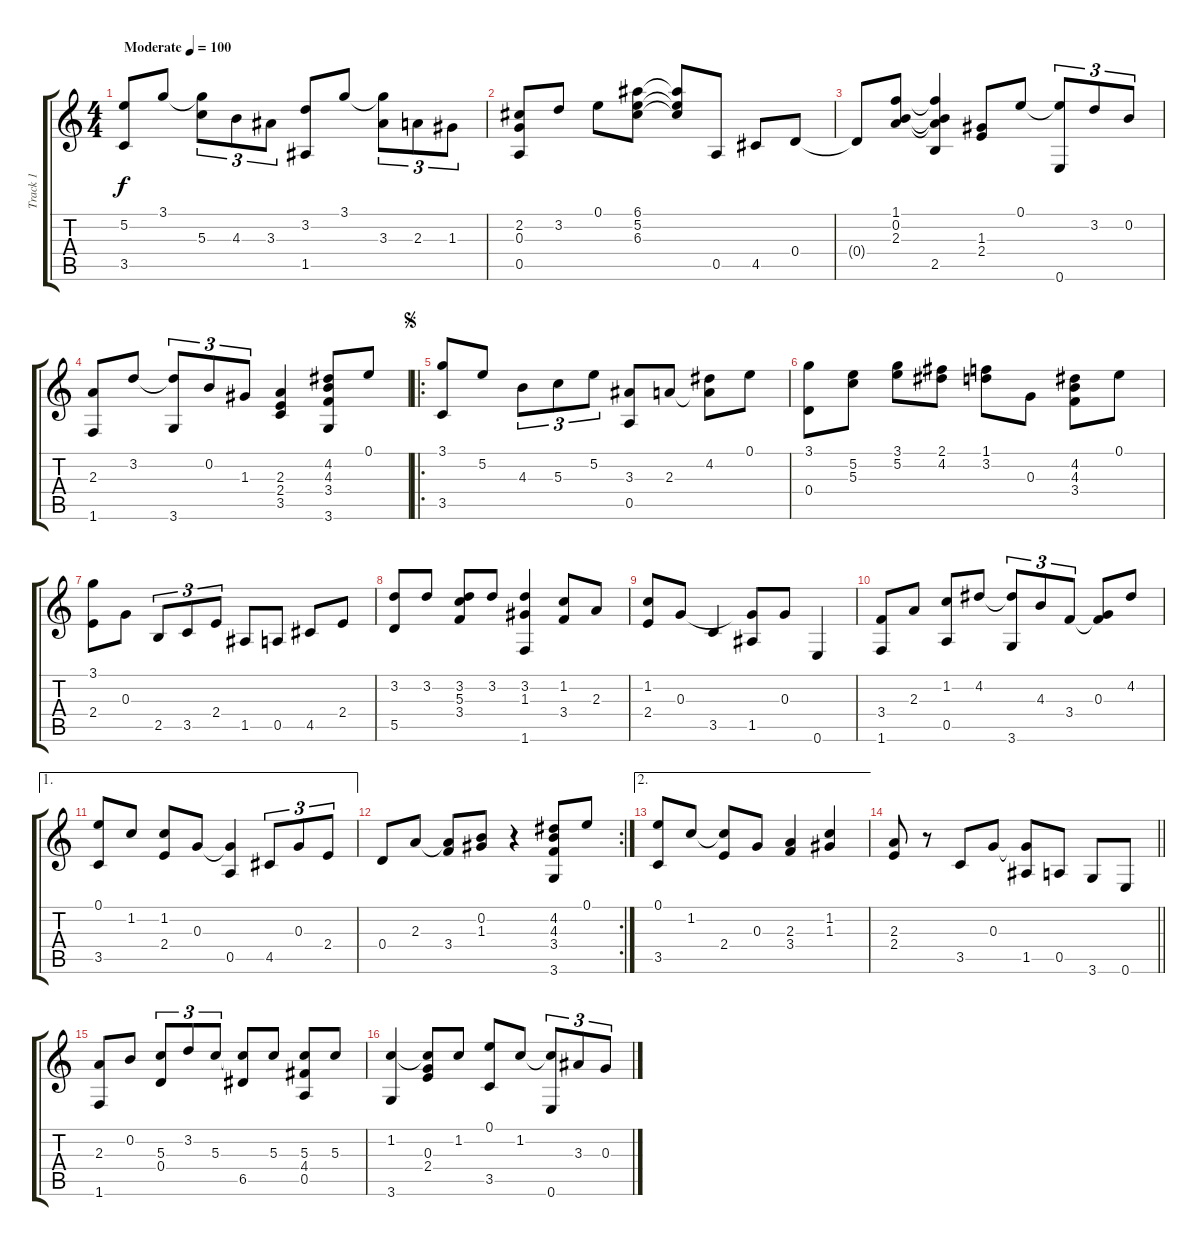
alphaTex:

\track ("Track 1" "Track 1") {instrument electricguitarjazz}
\staff {score tabs}
\tuning (E4 B3 G3 D3 A2 E2) {hide}
\ts (4 4)
\tempo (100 "Moderate")
\clef g2
\ks c
(5.2 3.5).8{dy f instrument electricguitarjazz} 3.1.8 (3.1{t} 5.3).8{tu (3 2)} 4.3.8{tu (3 2)} 3.3.8{tu (3 2)} (3.2 1.5).8 3.1.8 (3.1{t} 3.3).8{tu (3 2)} 2.3.8{tu (3 2)} 1.3.8{tu (3 2)} |
(2.2 0.3 0.5).8 3.2.8 0.1.8 (6.1 5.2 6.3).8 (6.1{t} 5.2{t} 6.3{t}).8 0.5.8 4.5.8 0.4.8 |
0.4{t}.8 (1.1 0.2 2.3).8 (1.1{t} 0.2{t} 2.3{t} 2.5).4 (1.3 2.4).8 0.1.8 (0.1{t} 0.6).8{tu (3 2)} 3.2.8{tu (3 2)} 0.2.8{tu (3 2)} |
(2.3 1.6).8 3.2.8 (3.2{t} 3.6).8{tu (3 2)} 0.2.8{tu (3 2)} 1.3.8{tu (3 2)} (2.3 2.4 3.5).4 (4.2 4.3 3.4 3.6).8 0.1.8 |
\ro
\jump segno
(3.1 3.5).8 5.2.8 4.3.8{tu (3 2)} 5.3.8{tu (3 2)} 5.2.8{tu (3 2)} (3.3 0.5).8 2.3.8 (4.2 2.3{t}).8 0.1.8 |
(3.1 0.4).8 (5.2 5.3).8 (3.1 5.2).8 (2.1 4.2).8 (1.1 3.2).8 0.3.8 (4.2 4.3 3.4).8 0.1.8 |
(3.1 2.4).8 0.3.8 2.5.8{tu (3 2)} 3.5.8{tu (3 2)} 2.4.8{tu (3 2)} 1.5.8 0.5.8 4.5.8 2.4.8 |
(3.2 5.5).8 3.2.8 (3.2 5.3 3.4).8 3.2.8 (3.2 1.3 1.6).4 (1.2 3.4).8 2.3.8 |
(1.2 2.4).8 0.3.8 3.5.4 (0.3{t} 1.5).8 0.3.8 0.6.4 |
(3.4 1.6).8 2.3.8 (1.2 0.5).8 4.2.8 (4.2{t} 3.6).8{tu (3 2)} 4.3.8{tu (3 2)} 3.4.8{tu (3 2)} (0.3 3.4{t}).8 4.2.8 |
\ae 1
(0.1 3.5).8 1.2.8 (1.2 2.4).8 0.3.8 (0.3{t} 0.5).4 4.5.8{tu (3 2)} 0.3.8{tu (3 2)} 2.4.8{tu (3 2)} |
\rc 2
0.4.8 2.3.8 (2.3{t} 3.4).8 (0.2 1.3).8 r.4 (4.2 4.3 3.4 3.6).8 0.1.8 |
\ae 2
(0.1 3.5).8 1.2.8 (1.2{t} 2.4).8 0.3.8 (2.3 3.4).4 (1.2 1.3).4 |
\barLineRight lightlight
(2.3 2.4).8 r.8 3.5.8 0.3.8 (0.3{t} 1.5).8 0.5.8 3.6.8 0.6.8 |
(2.3 1.6).8 0.2.8 (5.3 0.4).8{tu (3 2)} 3.2.8{tu (3 2)} 5.3.8{tu (3 2)} (5.3{t} 6.5).8 5.3.8 (5.3 4.4 0.5).8 5.3.8 |
(1.2 3.6).4 (1.2{t} 0.3 2.4).8 1.2.8 (0.1 3.5).8 1.2.8 (1.2{t} 0.6).8{tu (3 2)} 3.3.8{tu (3 2)} 0.3.8{tu (3 2)}
